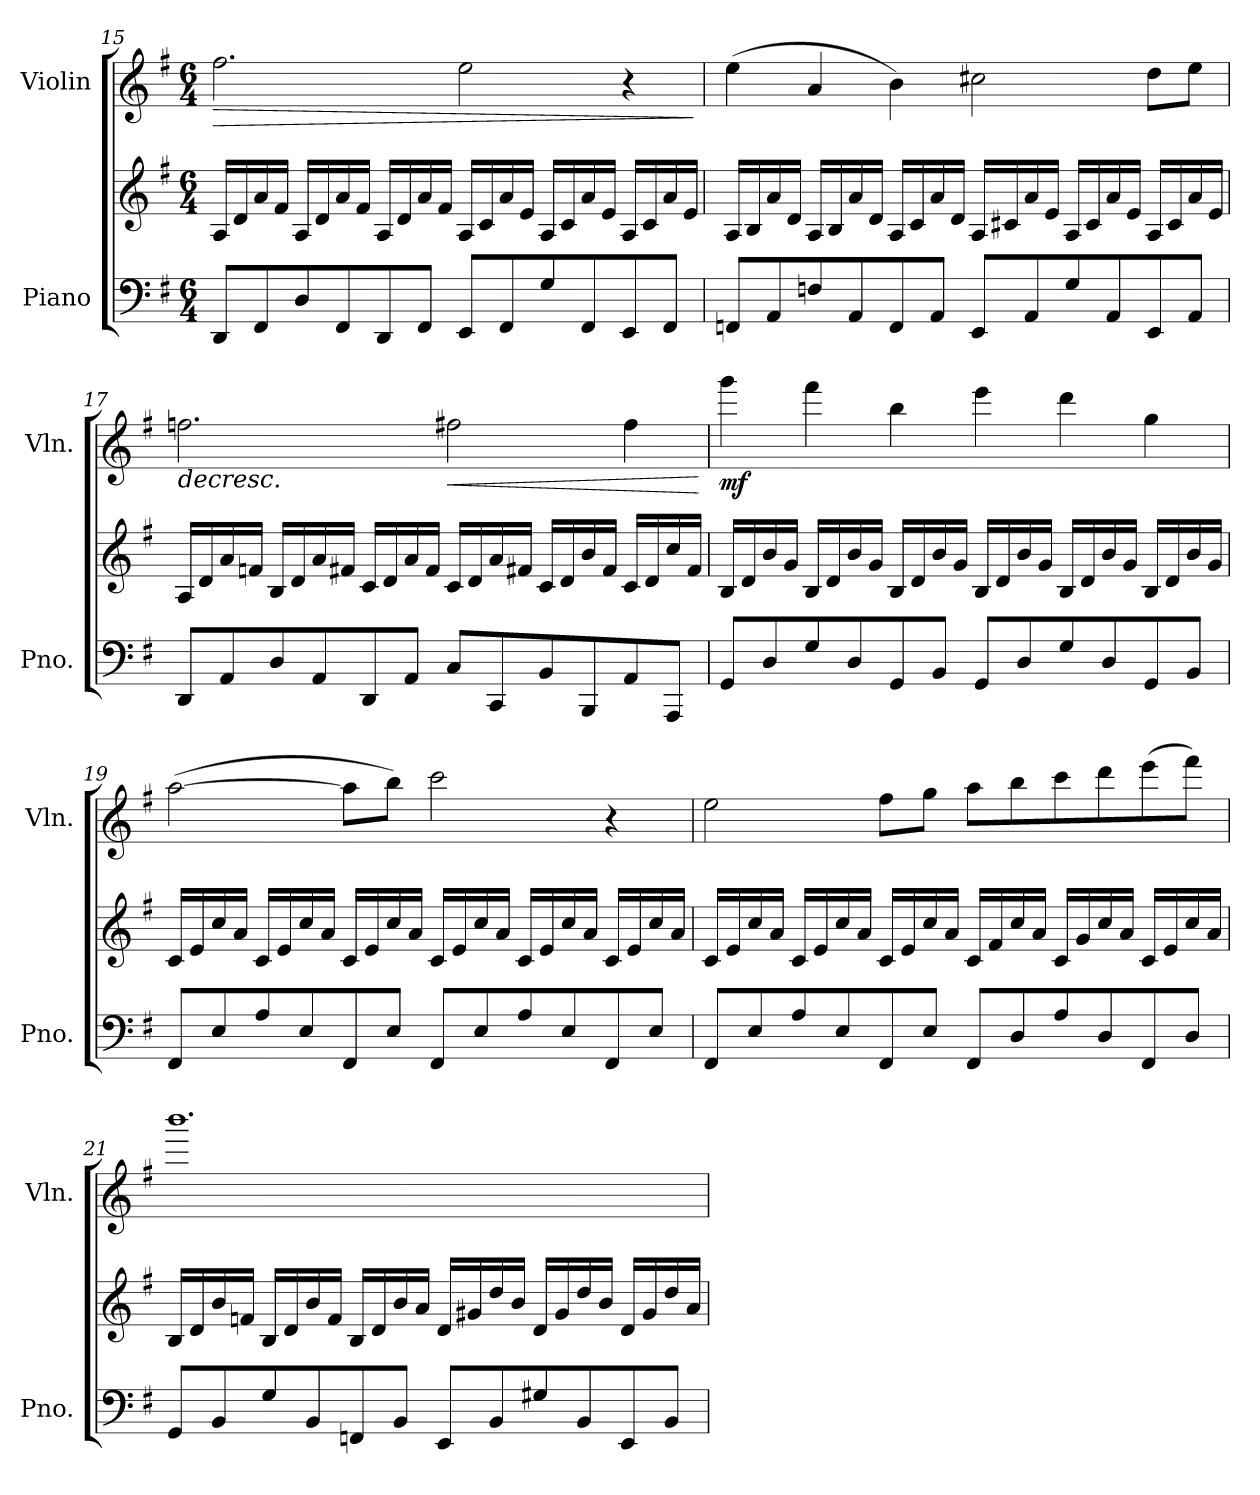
**kern	**kern	**kern	**dynam
*part2	*part2	*part1	*part1
*staff3	*staff2	*staff1	*staff1
*I"Piano	*	*I"Violin	*
*I'Pno.	*	*I'Vln.	*
!!LO:LB:g=z
*clefF4	*clefG2	*clefG2	*
*k[f#]	*k[f#]	*k[f#]	*
*M6/4	*M6/4	*M6/4	*
=15	=15	=15	=15
!	!	!	!LO:HP:b
8DD/L	16A/LL	2.ff#\	>
.	16d/	.	.
8FF#/	16a/	.	.
.	16f#/JJ	.	.
8D/	16A/LL	.	.
.	16d/	.	.
8FF#/	16a/	.	.
.	16f#/JJ	.	.
8DD/	16A/LL	.	.
.	16d/	.	.
8FF#/J	16a/	.	.
.	16f#/JJ	.	.
8EE/L	16A/LL	2ee\	.
.	16c/	.	.
8FF#/	16a/	.	.
.	16e/JJ	.	.
8G/	16A/LL	.	.
.	16c/	.	.
8FF#/	16a/	.	.
.	16e/JJ	.	.
8EE/	16A/LL	4r	.
.	16c/	.	.
8FF#/J	16a/	.	.
.	16e/JJ	.	.
.	.	.	]
!!LO:PB:g=z
=16	=16	=16	=16
8FFn/L	16A/LL	(>4ee\	.
.	16B/	.	.
8AA/	16a/	.	.
.	16d/JJ	.	.
8Fn/	16A/LL	4a/	.
.	16B/	.	.
8AA/	16a/	.	.
.	16d/JJ	.	.
8FF/	16A/LL	4b\)	.
.	16c/	.	.
8AA/J	16a/	.	.
.	16d/JJ	.	.
8EE/L	16A/LL	2cc#X\	.
.	16c#X/	.	.
8AA/	16a/	.	.
.	16e/JJ	.	.
8G/	16A/LL	.	.
.	16c#/	.	.
8AA/	16a/	.	.
.	16e/JJ	.	.
8EE/	16A/LL	8dd\L	.
.	16c#/	.	.
8AA/J	16a/	8ee\J	.
.	16e/JJ	.	.
!!LO:LB:g=z
=17	=17	=17	=17
!	!	!	!LO:HP:b
8DD/L	16A/LL	2.ffn\	>
.	16d/	.	.
8AA/	16a/	.	.
.	16fn/JJ	.	.
8D/	16B/LL	.	.
.	16d/	.	.
8AA/	16a/	.	.
.	16f#X/JJ	.	.
8DD/	16c/LL	.	.
.	16d/	.	.
8AA/J	16a/	.	.
.	16f#/JJ	.	.
!	!	!	!LO:HP:b
8C/L	16c/LL	2ff#X\	<
.	16d/	.	.
8CC/	16a/	.	.
.	16f#X/JJ	.	.
8BB/	16c/LL	.	.
.	16d/	.	.
8BBB/	16b/	.	.
.	16f#/JJ	.	.
8AA/	16c/LL	4ff#\	.
.	16d/	.	.
8AAA/J	16cc/	.	.
.	16f#/JJ	.	.
.	.	.	] [
!!LO:LB:g=z
=18	=18	=18	=18
!	!	!	!LO:DY:b
8GG/L	16B/LL	4ggg\	mf
.	16d/	.	.
8D/	16b/	.	.
.	16g/JJ	.	.
8G/	16B/LL	4fff#\	.
.	16d/	.	.
8D/	16b/	.	.
.	16g/JJ	.	.
8GG/	16B/LL	4bb\	.
.	16d/	.	.
8BB/J	16b/	.	.
.	16g/JJ	.	.
8GG/L	16B/LL	4eee\	.
.	16d/	.	.
8D/	16b/	.	.
.	16g/JJ	.	.
8G/	16B/LL	4ddd\	.
.	16d/	.	.
8D/	16b/	.	.
.	16g/JJ	.	.
8GG/	16B/LL	4gg\	.
.	16d/	.	.
8BB/J	16b/	.	.
.	16g/JJ	.	.
!!LO:LB:g=z
=19	=19	=19	=19
8FF#/L	16c/LL	(>[2aa\	.
.	16e/	.	.
8E/	16cc/	.	.
.	16a/JJ	.	.
8A/	16c/LL	.	.
.	16e/	.	.
8E/	16cc/	.	.
.	16a/JJ	.	.
8FF#/	16c/LL	8aa\L]	.
.	16e/	.	.
8E/J	16cc/	8bb\J)	.
.	16a/JJ	.	.
8FF#/L	16c/LL	2ccc\	.
.	16e/	.	.
8E/	16cc/	.	.
.	16a/JJ	.	.
8A/	16c/LL	.	.
.	16e/	.	.
8E/	16cc/	.	.
.	16a/JJ	.	.
8FF#/	16c/LL	4r	.
.	16e/	.	.
8E/J	16cc/	.	.
.	16a/JJ	.	.
!!LO:PB:g=z
=20	=20	=20	=20
8FF#/L	16c/LL	2ee\	.
.	16e/	.	.
8E/	16cc/	.	.
.	16a/JJ	.	.
8A/	16c/LL	.	.
.	16e/	.	.
8E/	16cc/	.	.
.	16a/JJ	.	.
8FF#/	16c/LL	8ff#\L	.
.	16e/	.	.
8E/J	16cc/	8gg\J	.
.	16a/JJ	.	.
8FF#/L	16c/LL	8aa\L	.
.	16f#/	.	.
8D/	16cc/	8bb\	.
.	16a/JJ	.	.
8A/	16c/LL	8ccc\	.
.	16g/	.	.
8D/	16cc/	8ddd\	.
.	16a/JJ	.	.
8FF#/	16c/LL	(>8eee\	.
.	16e/	.	.
8D/J	16cc/	8fff#\J)	.
.	16a/JJ	.	.
!!LO:LB:g=z
=21	=21	=21	=21
8GG/L	16B/LL	1.bbb	.
.	16d/	.	.
8BB/	16b/	.	.
.	16fn/JJ	.	.
8G/	16B/LL	.	.
.	16d/	.	.
8BB/	16b/	.	.
.	16f/JJ	.	.
8FFn/	16B/LL	.	.
.	16d/	.	.
8BB/J	16b/	.	.
.	16a/JJ	.	.
8EE/L	16d/LL	.	.
.	16g#X/	.	.
8BB/	16dd/	.	.
.	16b/JJ	.	.
8G#X/	16d/LL	.	.
.	16g#/	.	.
8BB/	16dd/	.	.
.	16b/JJ	.	.
8EE/	16d/LL	.	.
.	16g#/	.	.
8BB/J	16dd/	.	.
.	16a/JJ	.	.
=	=	=	=
*-	*-	*-	*-
